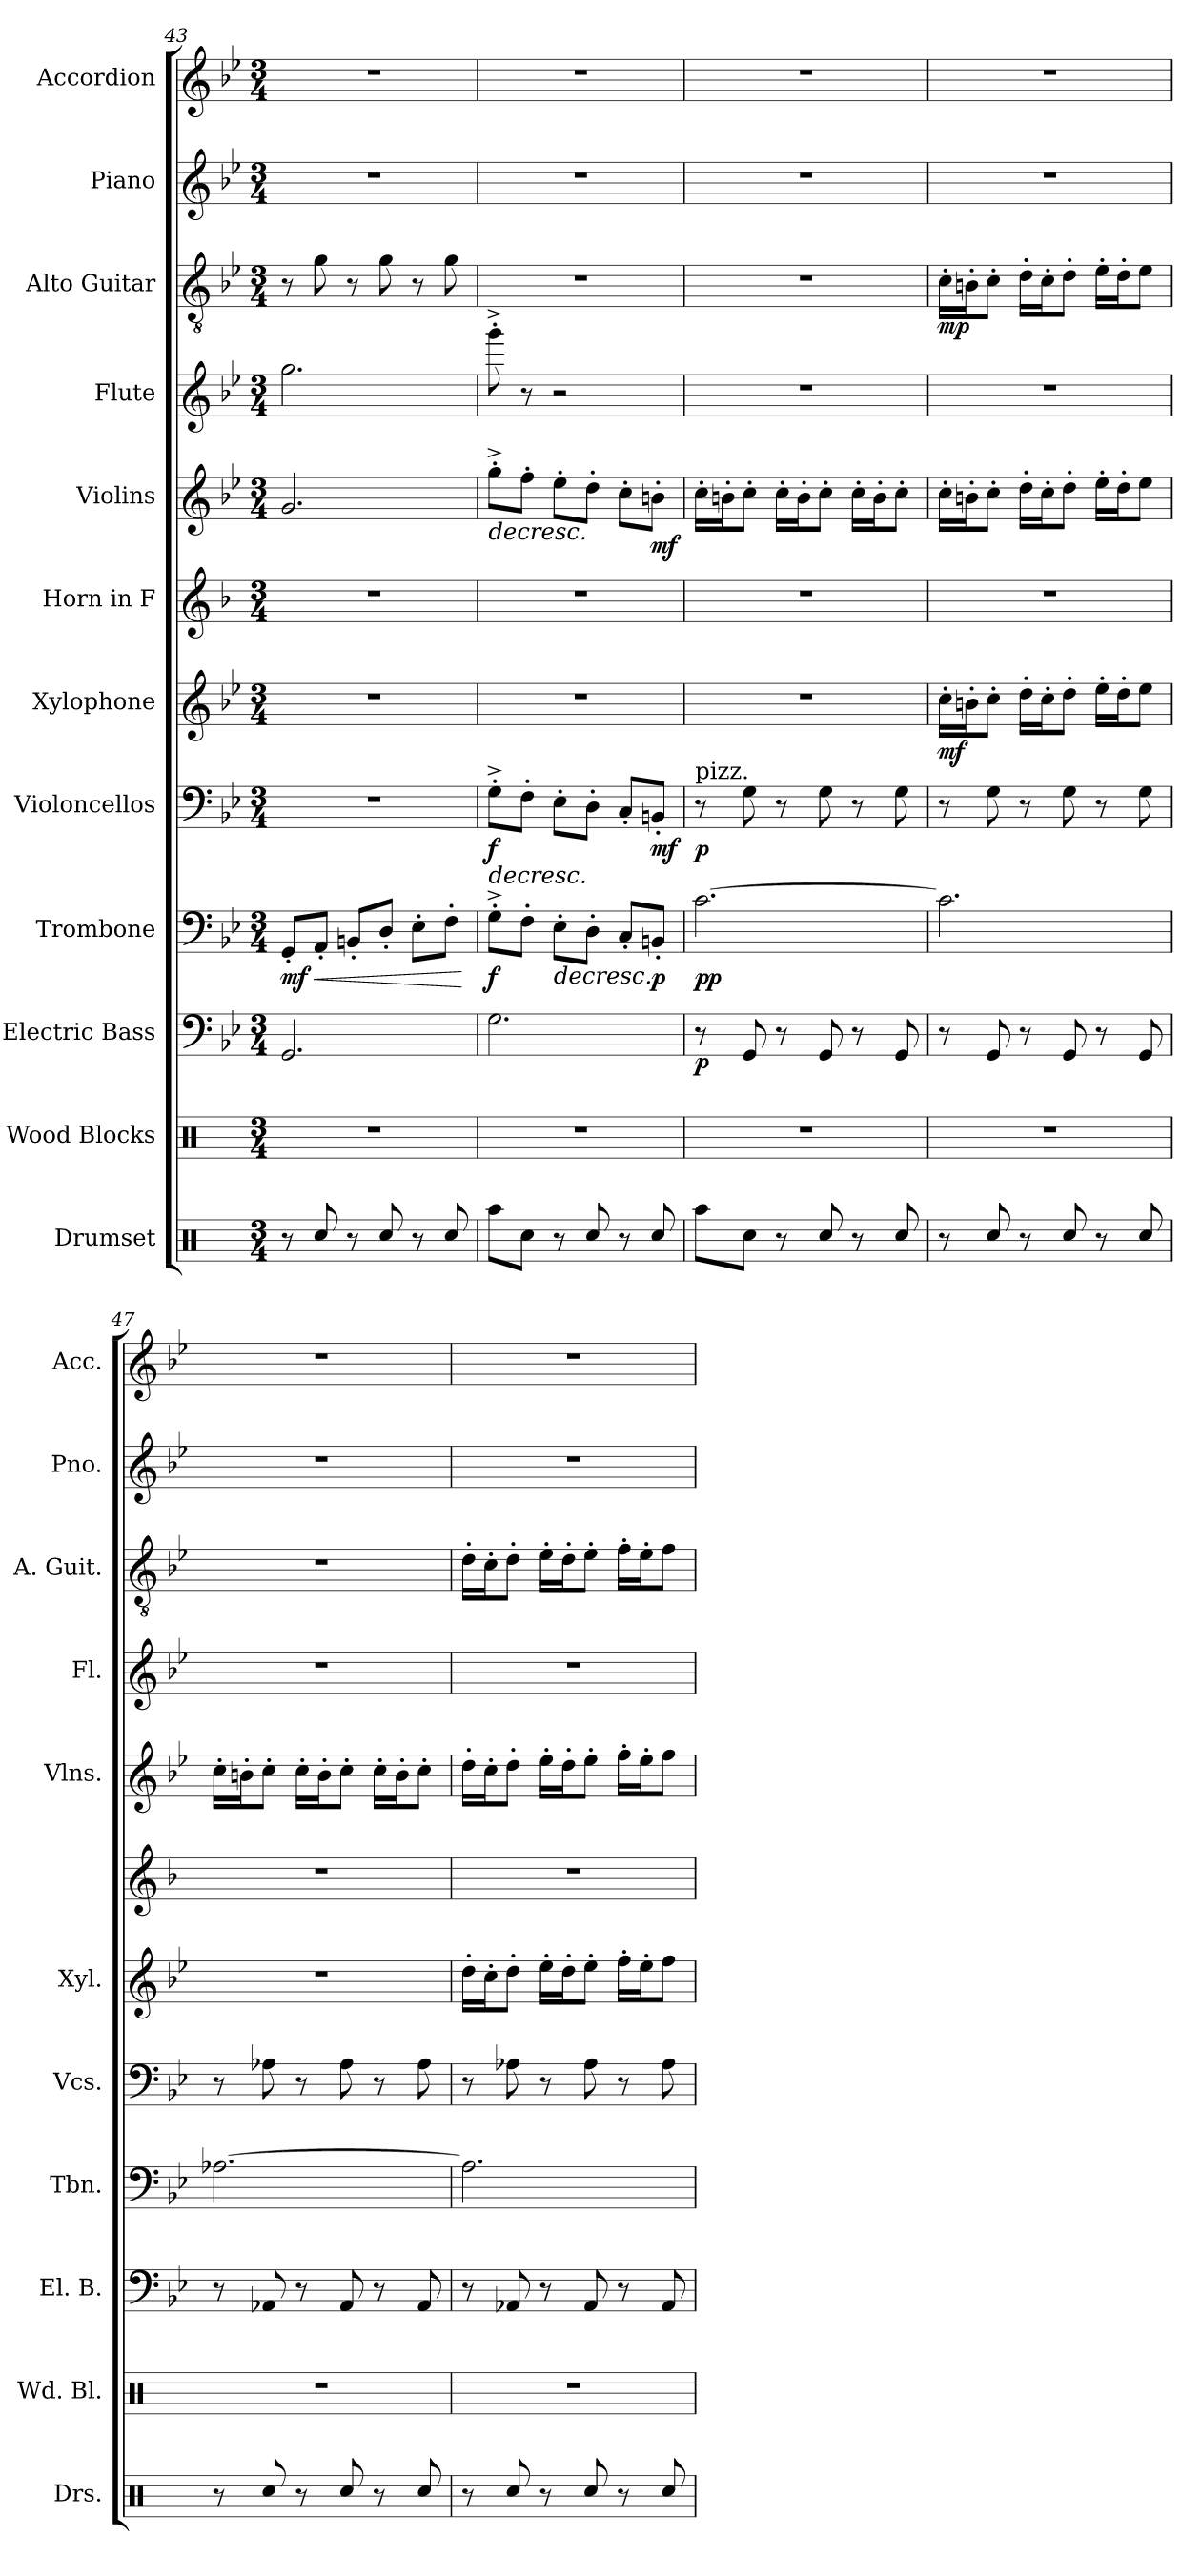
**kern	**kern	**kern	**dynam	**kern	**dynam	**kern	**dynam	**kern	**dynam	**kern	**kern	**dynam	**kern	**kern	**dynam	**kern	**kern
*part12	*part11	*part10	*part10	*part9	*part9	*part8	*part8	*part7	*part7	*part6	*part5	*part5	*part4	*part3	*part3	*part2	*part1
*staff12	*staff11	*staff10	*staff10	*staff9	*staff9	*staff8	*staff8	*staff7	*staff7	*staff6	*staff5	*staff5	*staff4	*staff3	*staff3	*staff2	*staff1
*I"Drumset	*I"Wood Blocks	*I"Electric Bass	*	*I"Trombone	*	*I"Violoncellos	*	*I"Xylophone	*	*I"Horn in F	*I"Violins	*	*I"Flute	*I"Alto Guitar	*	*I"Piano	*I"Accordion
*I'Drs.	*I'Wd. Bl.	*I'El. B.	*	*I'Tbn.	*	*I'Vcs.	*	*I'Xyl.	*	*	*I'Vlns.	*	*I'Fl.	*I'A. Guit.	*	*I'Pno.	*I'Acc.
*clefX	*clefX	*clefF4	*	*clefF4	*	*clefF4	*	*clefG2	*	*clefG2	*clefG2	*	*clefG2	*clefGv2	*	*clefG2	*clefG2
*	*	*ITrd7c12	*	*	*	*	*	*ITrd-7c-12	*	*ITrd4c7	*	*	*	*	*	*	*
*k[]	*k[]	*k[b-e-]	*	*k[b-e-]	*	*k[b-e-]	*	*k[b-e-]	*	*k[b-e-]	*k[b-e-]	*	*k[b-e-]	*k[b-e-]	*	*k[b-e-]	*k[b-e-]
*M3/4	*M3/4	*M3/4	*	*M3/4	*	*M3/4	*	*M3/4	*	*M3/4	*M3/4	*	*M3/4	*M3/4	*	*M3/4	*M3/4
=43	=43	=43	=43	=43	=43	=43	=43	=43	=43	=43	=43	=43	=43	=43	=43	=43	=43
!	!	!	!	!	!LO:HP:b	!	!	!	!	!	!	!	!	!	!	!	!
!	!	!	!	!	!LO:DY:n=1:b	!	!	!	!	!	!	!	!	!	!	!	!
8r	2.r	2.GGG/	.	8GG'/L	< mf	2.r	.	2.r	.	2.r	2.g/	.	2.gg\	8r	.	2.r	2.r
8Rcc/	.	.	.	8AA'/J	.	.	.	.	.	.	.	.	.	8g\	.	.	.
8r	.	.	.	8BBn'/L	.	.	.	.	.	.	.	.	.	8r	.	.	.
8Rcc/	.	.	.	8D'/J	.	.	.	.	.	.	.	.	.	8g\	.	.	.
8r	.	.	.	8E-'\L	.	.	.	.	.	.	.	.	.	8r	.	.	.
8Rcc/	.	.	.	8F'\J	.	.	.	.	.	.	.	.	.	8g\	.	.	.
.	.	.	.	.	[	.	.	.	.	.	.	.	.	.	.	.	.
!!LO:PB:g=z
=44	=44	=44	=44	=44	=44	=44	=44	=44	=44	=44	=44	=44	=44	=44	=44	=44	=44
!	!	!	!	!	!LO:DY:b	!	!LO:HP:b	!	!	!	!	!LO:HP:b	!	!	!	!	!
!	!	!	!	!	!	!	!LO:DY:n=1:b	!	!	!	!	!	!	!	!	!	!
8Raa\L	2.r	2.GG\	.	8G'^\L	f	8G'^\L	> f	2.r	.	2.r	8gg'^\L	>	8ggg'^\	2.r	.	2.r	2.r
8Rcc\J	.	.	.	8F'\J	.	8F'\J	.	.	.	.	8ff'\J	.	8r	.	.	.	.
!	!	!	!	!	!LO:HP:b	!	!	!	!	!	!	!	!	!	!	!	!
8r	.	.	.	8E-'\L	>	8E-'\L	.	.	.	.	8ee-'\L	.	2r	.	.	.	.
8Rcc/	.	.	.	8D'\J	.	8D'\J	.	.	.	.	8dd'\J	.	.	.	.	.	.
8r	.	.	.	8C'/L	.	8C'/L	.	.	.	.	8cc'\L	.	.	.	.	.	.
!	!	!	!	!	!LO:DY:b	!	!LO:DY:n=2:b	!	!	!	!	!LO:DY:b	!	!	!	!	!
8Rcc/	.	.	.	8BBn'/J	p	8BBn'/J	mf	.	.	.	8bn'\J	mf	.	.	.	.	.
.	.	.	.	.	]	.	]	.	.	.	.	]	.	.	.	.	.
=45	=45	=45	=45	=45	=45	=45	=45	=45	=45	=45	=45	=45	=45	=45	=45	=45	=45
!	!	!	!	!	!	!LO:TX:a:t=pizz.	!	!	!	!	!	!	!	!	!	!	!
!	!	!	!LO:DY:b	!	!LO:DY:b	!	!LO:DY:b	!	!	!	!	!	!	!	!	!	!
8Raa\L	2.r	8r	p	[2.c\	pp	8r	p	2.r	.	2.r	16cc'\LL	.	2.r	2.r	.	2.r	2.r
.	.	.	.	.	.	.	.	.	.	.	16bn'\J	.	.	.	.	.	.
8Rcc\J	.	8GGG/	.	.	.	8G\	.	.	.	.	8cc'\J	.	.	.	.	.	.
8r	.	8r	.	.	.	8r	.	.	.	.	16cc'\LL	.	.	.	.	.	.
.	.	.	.	.	.	.	.	.	.	.	16b'\J	.	.	.	.	.	.
8Rcc/	.	8GGG/	.	.	.	8G\	.	.	.	.	8cc'\J	.	.	.	.	.	.
8r	.	8r	.	.	.	8r	.	.	.	.	16cc'\LL	.	.	.	.	.	.
.	.	.	.	.	.	.	.	.	.	.	16b'\J	.	.	.	.	.	.
8Rcc/	.	8GGG/	.	.	.	8G\	.	.	.	.	8cc'\J	.	.	.	.	.	.
=46	=46	=46	=46	=46	=46	=46	=46	=46	=46	=46	=46	=46	=46	=46	=46	=46	=46
!	!	!	!	!	!	!	!	!	!LO:DY:b	!	!	!	!	!	!LO:DY:b	!	!
8r	2.r	8r	.	2.c\]	.	8r	.	16ccc'\LL	mf	2.r	16cc'\LL	.	2.r	16c'\LL	mp	2.r	2.r
.	.	.	.	.	.	.	.	16bbn'\J	.	.	16bn'\J	.	.	16Bn'\J	.	.	.
8Rcc/	.	8GGG/	.	.	.	8G\	.	8ccc'\J	.	.	8cc'\J	.	.	8c'\J	.	.	.
8r	.	8r	.	.	.	8r	.	16ddd'\LL	.	.	16dd'\LL	.	.	16d'\LL	.	.	.
.	.	.	.	.	.	.	.	16ccc'\J	.	.	16cc'\J	.	.	16c'\J	.	.	.
8Rcc/	.	8GGG/	.	.	.	8G\	.	8ddd'\J	.	.	8dd'\J	.	.	8d'\J	.	.	.
8r	.	8r	.	.	.	8r	.	16eee-'\LL	.	.	16ee-'\LL	.	.	16e-'\LL	.	.	.
.	.	.	.	.	.	.	.	16ddd'\J	.	.	16dd'\J	.	.	16d'\J	.	.	.
8Rcc/	.	8GGG/	.	.	.	8G\	.	8eee-\J	.	.	8ee-\J	.	.	8e-\J	.	.	.
=47	=47	=47	=47	=47	=47	=47	=47	=47	=47	=47	=47	=47	=47	=47	=47	=47	=47
8r	2.r	8r	.	[2.A-X\	.	8r	.	2.r	.	2.r	16cc'\LL	.	2.r	2.r	.	2.r	2.r
.	.	.	.	.	.	.	.	.	.	.	16bn'\J	.	.	.	.	.	.
8Rcc/	.	8AAA-X/	.	.	.	8A-X\	.	.	.	.	8cc'\J	.	.	.	.	.	.
8r	.	8r	.	.	.	8r	.	.	.	.	16cc'\LL	.	.	.	.	.	.
.	.	.	.	.	.	.	.	.	.	.	16b'\J	.	.	.	.	.	.
8Rcc/	.	8AAA-/	.	.	.	8A-\	.	.	.	.	8cc'\J	.	.	.	.	.	.
8r	.	8r	.	.	.	8r	.	.	.	.	16cc'\LL	.	.	.	.	.	.
.	.	.	.	.	.	.	.	.	.	.	16b'\J	.	.	.	.	.	.
8Rcc/	.	8AAA-/	.	.	.	8A-\	.	.	.	.	8cc'\J	.	.	.	.	.	.
!!LO:PB:g=z
=48	=48	=48	=48	=48	=48	=48	=48	=48	=48	=48	=48	=48	=48	=48	=48	=48	=48
8r	2.r	8r	.	2.A-\]	.	8r	.	16ddd'\LL	.	2.r	16dd'\LL	.	2.r	16d'\LL	.	2.r	2.r
.	.	.	.	.	.	.	.	16ccc'\J	.	.	16cc'\J	.	.	16c'\J	.	.	.
8Rcc/	.	8AAA-X/	.	.	.	8A-X\	.	8ddd'\J	.	.	8dd'\J	.	.	8d'\J	.	.	.
8r	.	8r	.	.	.	8r	.	16eee-'\LL	.	.	16ee-'\LL	.	.	16e-'\LL	.	.	.
.	.	.	.	.	.	.	.	16ddd'\J	.	.	16dd'\J	.	.	16d'\J	.	.	.
8Rcc/	.	8AAA-/	.	.	.	8A-\	.	8eee-'\J	.	.	8ee-'\J	.	.	8e-'\J	.	.	.
8r	.	8r	.	.	.	8r	.	16fff'\LL	.	.	16ff'\LL	.	.	16f'\LL	.	.	.
.	.	.	.	.	.	.	.	16eee-'\J	.	.	16ee-'\J	.	.	16e-'\J	.	.	.
8Rcc/	.	8AAA-/	.	.	.	8A-\	.	8fff\J	.	.	8ff\J	.	.	8f\J	.	.	.
=	=	=	=	=	=	=	=	=	=	=	=	=	=	=	=	=	=
*-	*-	*-	*-	*-	*-	*-	*-	*-	*-	*-	*-	*-	*-	*-	*-	*-	*-
